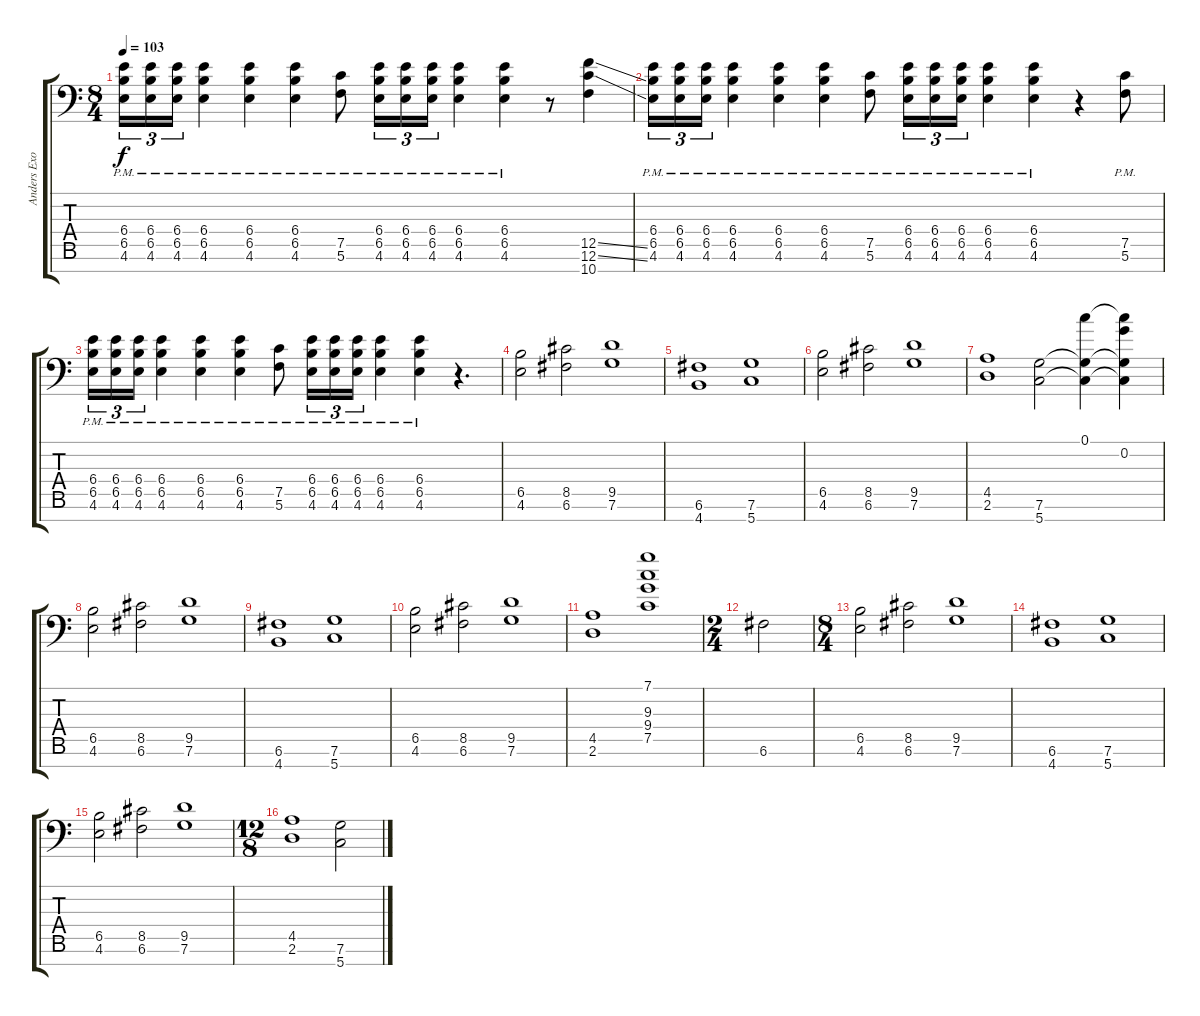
\track ("Anders Exo Kragh - rythem guitar" "Anders Exo") {instrument distortionguitar}
\staff {score tabs}
\tuning (C4 G3 Eb3 Bb2 F2 C2 G1) {hide}
\ts (8 4)
\tempo 103
\clef f4
\ks c
(6.4{pm} 6.5{pm} 4.6{pm}).16{tu (3 2) dy f} (6.4{pm} 6.5{pm} 4.6{pm}).16{tu (3 2)} (6.4{pm} 6.5{pm} 4.6{pm}).16{tu (3 2)} (6.4{pm} 6.5{pm} 4.6{pm}).4 (6.4{pm} 6.5{pm} 4.6{pm}).4 (6.4{pm} 6.5{pm} 4.6{pm}).4 (7.5{pm} 5.6{pm}).8 (6.4{pm} 6.5{pm} 4.6{pm}).16{tu (3 2)} (6.4{pm} 6.5{pm} 4.6{pm}).16{tu (3 2)} (6.4{pm} 6.5{pm} 4.6{pm}).16{tu (3 2)} (6.4{pm} 6.5{pm} 4.6{pm}).4 (6.4{pm} 6.5{pm} 4.6{pm}).4 r.8 (12.5{ss} 12.6{ss} 10.7).4 |
(6.4{pm} 6.5{pm} 4.6{pm}).16{tu (3 2)} (6.4{pm} 6.5{pm} 4.6{pm}).16{tu (3 2)} (6.4{pm} 6.5{pm} 4.6{pm}).16{tu (3 2)} (6.4{pm} 6.5{pm} 4.6{pm}).4 (6.4{pm} 6.5{pm} 4.6{pm}).4 (6.4{pm} 6.5{pm} 4.6{pm}).4 (7.5{pm} 5.6{pm}).8 (6.4{pm} 6.5{pm} 4.6{pm}).16{tu (3 2)} (6.4{pm} 6.5{pm} 4.6{pm}).16{tu (3 2)} (6.4{pm} 6.5{pm} 4.6{pm}).16{tu (3 2)} (6.4{pm} 6.5{pm} 4.6{pm}).4 (6.4{pm} 6.5{pm} 4.6{pm}).4 r.4 (7.5{pm} 5.6{pm}).8 |
(6.4{pm} 6.5{pm} 4.6{pm}).16{tu (3 2)} (6.4{pm} 6.5{pm} 4.6{pm}).16{tu (3 2)} (6.4{pm} 6.5{pm} 4.6{pm}).16{tu (3 2)} (6.4{pm} 6.5{pm} 4.6{pm}).4 (6.4{pm} 6.5{pm} 4.6{pm}).4 (6.4{pm} 6.5{pm} 4.6{pm}).4 (7.5{pm} 5.6{pm}).8 (6.4{pm} 6.5{pm} 4.6{pm}).16{tu (3 2)} (6.4{pm} 6.5{pm} 4.6{pm}).16{tu (3 2)} (6.4{pm} 6.5{pm} 4.6{pm}).16{tu (3 2)} (6.4{pm} 6.5{pm} 4.6{pm}).4 (6.4{pm} 6.5{pm} 4.6{pm}).4 r.4{d} |
(6.5 4.6).2 (8.5 6.6).2 (9.5 7.6).1 |
(6.6 4.7).1 (7.6 5.7).1 |
(6.5 4.6).2 (8.5 6.6).2 (9.5 7.6).1 |
(4.5 2.6).1 (7.6 5.7).2 (0.1 7.6{t} 5.7{t}).4 (0.1{t} 0.2 7.6{t} 5.7{t}).4 |
(6.5 4.6).2 (8.5 6.6).2 (9.5 7.6).1 |
(6.6 4.7).1 (7.6 5.7).1 |
(6.5 4.6).2 (8.5 6.6).2 (9.5 7.6).1 |
(4.5 2.6).1 (7.1 9.3 9.4 7.5).1 |
\ts (2 4)
6.6.2 |
\ts (8 4)
(6.5 4.6).2 (8.5 6.6).2 (9.5 7.6).1 |
(6.6 4.7).1 (7.6 5.7).1 |
(6.5 4.6).2 (8.5 6.6).2 (9.5 7.6).1 |
\ts (12 8)
(4.5 2.6).1 (7.6 5.7).2
